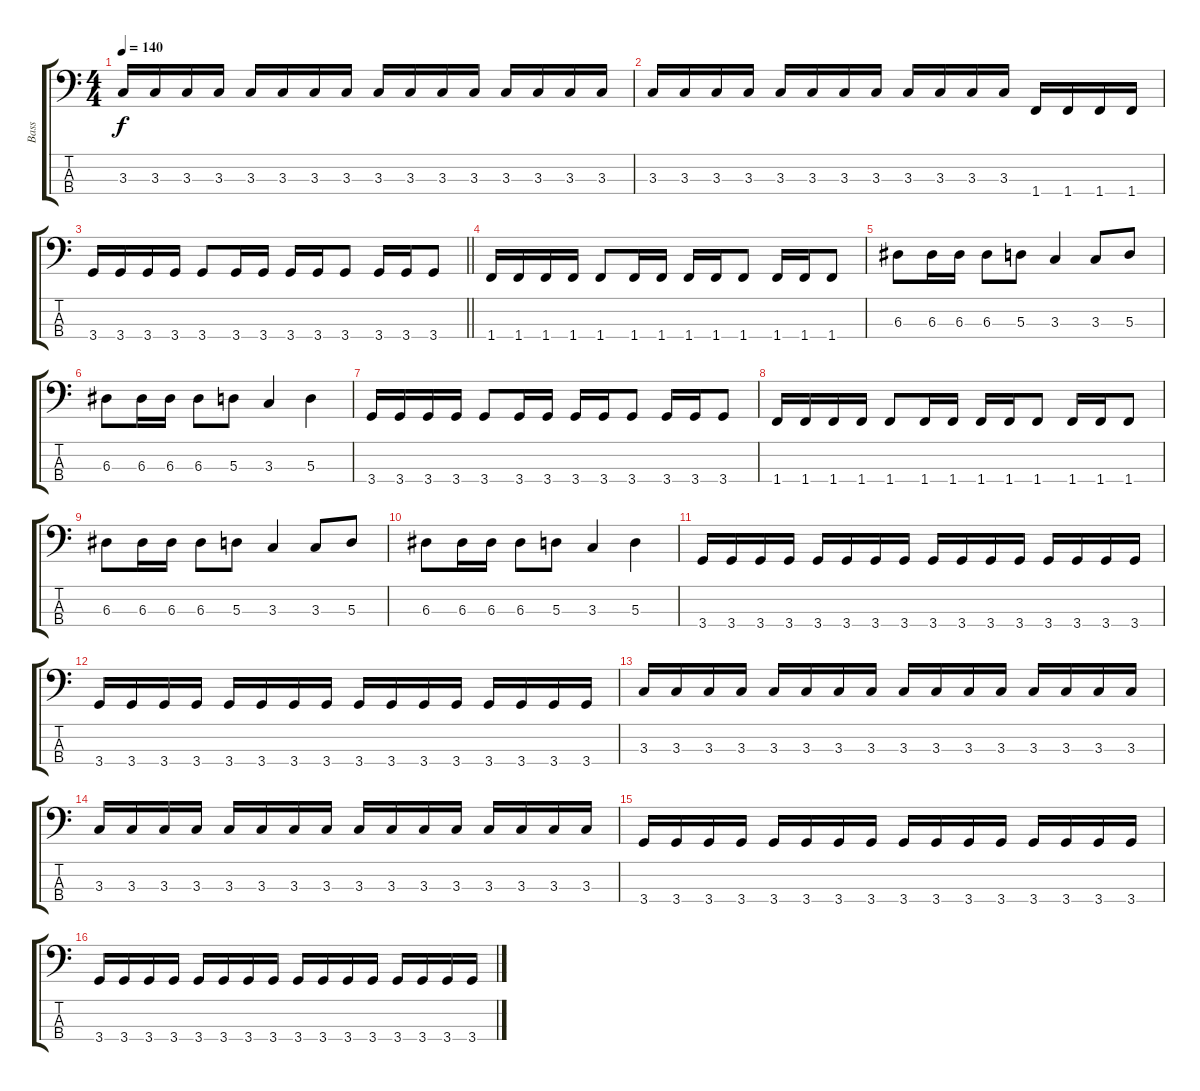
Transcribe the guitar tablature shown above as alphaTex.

\track ("Bass" "Bass") {instrument electricbasspick}
\staff {score tabs}
\tuning (G2 D2 A1 E1) {hide}
\ts (4 4)
\tempo 140
\clef f4
\ks c
3.3.16{dy f} 3.3.16 3.3.16 3.3.16 3.3.16 3.3.16 3.3.16 3.3.16 3.3.16 3.3.16 3.3.16 3.3.16 3.3.16 3.3.16 3.3.16 3.3.16 |
3.3.16 3.3.16 3.3.16 3.3.16 3.3.16 3.3.16 3.3.16 3.3.16 3.3.16 3.3.16 3.3.16 3.3.16 1.4.16 1.4.16 1.4.16 1.4.16 |
\barLineRight lightlight
3.4.16 3.4.16 3.4.16 3.4.16 3.4.8 3.4.16 3.4.16 3.4.16 3.4.16 3.4.8 3.4.16 3.4.16 3.4.8 |
1.4.16 1.4.16 1.4.16 1.4.16 1.4.8 1.4.16 1.4.16 1.4.16 1.4.16 1.4.8 1.4.16 1.4.16 1.4.8 |
6.3.8 6.3.16 6.3.16 6.3.8 5.3.8 3.3.4 3.3.8 5.3.8 |
6.3.8 6.3.16 6.3.16 6.3.8 5.3.8 3.3.4 5.3.4 |
3.4.16 3.4.16 3.4.16 3.4.16 3.4.8 3.4.16 3.4.16 3.4.16 3.4.16 3.4.8 3.4.16 3.4.16 3.4.8 |
1.4.16 1.4.16 1.4.16 1.4.16 1.4.8 1.4.16 1.4.16 1.4.16 1.4.16 1.4.8 1.4.16 1.4.16 1.4.8 |
6.3.8 6.3.16 6.3.16 6.3.8 5.3.8 3.3.4 3.3.8 5.3.8 |
6.3.8 6.3.16 6.3.16 6.3.8 5.3.8 3.3.4 5.3.4 |
3.4.16 3.4.16 3.4.16 3.4.16 3.4.16 3.4.16 3.4.16 3.4.16 3.4.16 3.4.16 3.4.16 3.4.16 3.4.16 3.4.16 3.4.16 3.4.16 |
3.4.16 3.4.16 3.4.16 3.4.16 3.4.16 3.4.16 3.4.16 3.4.16 3.4.16 3.4.16 3.4.16 3.4.16 3.4.16 3.4.16 3.4.16 3.4.16 |
3.3.16 3.3.16 3.3.16 3.3.16 3.3.16 3.3.16 3.3.16 3.3.16 3.3.16 3.3.16 3.3.16 3.3.16 3.3.16 3.3.16 3.3.16 3.3.16 |
3.3.16 3.3.16 3.3.16 3.3.16 3.3.16 3.3.16 3.3.16 3.3.16 3.3.16 3.3.16 3.3.16 3.3.16 3.3.16 3.3.16 3.3.16 3.3.16 |
3.4.16 3.4.16 3.4.16 3.4.16 3.4.16 3.4.16 3.4.16 3.4.16 3.4.16 3.4.16 3.4.16 3.4.16 3.4.16 3.4.16 3.4.16 3.4.16 |
3.4.16 3.4.16 3.4.16 3.4.16 3.4.16 3.4.16 3.4.16 3.4.16 3.4.16 3.4.16 3.4.16 3.4.16 3.4.16 3.4.16 3.4.16 3.4.16
